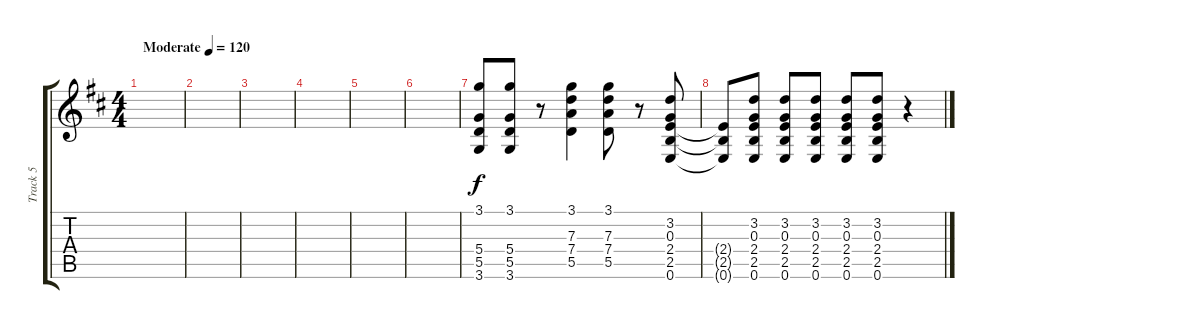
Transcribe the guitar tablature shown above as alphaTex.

\track ("Track 5" "Track 5") {instrument distortionguitar}
\staff {score tabs}
\tuning (E4 B3 G3 D3 A2 E2) {hide}
\ts (4 4)
\tempo (120 "Moderate")
\clef g2
\ks d
|
|
|
|
|
|
(3.1 5.4 5.5 3.6).8 (3.1 5.4 5.5 3.6).8 r.8 (3.1 7.3 7.4 5.5).4 (3.1 7.3 7.4 5.5).8 r.8 (3.2 0.3 2.4 2.5 0.6).8 |
(2.4{t} 2.5{t} 0.6{t}).8 (3.2 0.3 2.4 2.5 0.6).8 (3.2 0.3 2.4 2.5 0.6).8 (3.2 0.3 2.4 2.5 0.6).8 (3.2 0.3 2.4 2.5 0.6).8 (3.2 0.3 2.4 2.5 0.6).8 r.4
